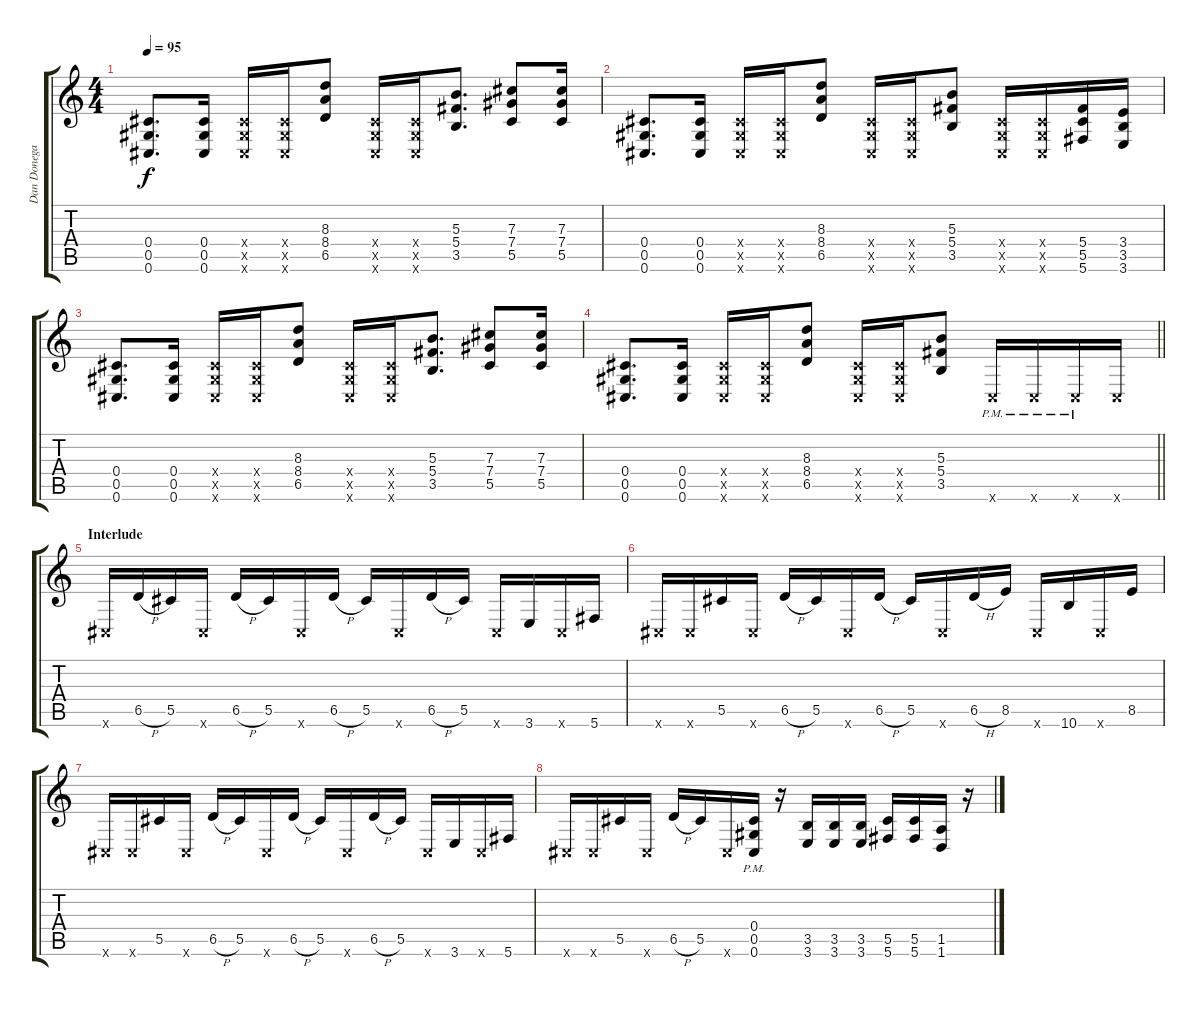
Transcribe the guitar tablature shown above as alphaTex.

\track ("Dan Donegan" "Dan Donega") {instrument distortionguitar}
\staff {score tabs}
\tuning (Eb4 Bb3 Gb3 Db3 Ab2 Db2) {hide}
\ts (4 4)
\tempo 95
\clef g2
\ks c
(0.4 0.5 0.6).8{d dy f} (0.4 0.5 0.6).16 (0.4{x} 0.5{x} 0.6{x}).16 (0.4{x} 0.5{x} 0.6{x}).16 (8.3 8.4 6.5).8 (0.4{x} 0.5{x} 0.6{x}).16 (0.4{x} 0.5{x} 0.6{x}).16 (5.3 5.4 3.5).8{d} (7.3 7.4 5.5).8 (7.3 7.4 5.5).16 |
(0.4 0.5 0.6).8{d} (0.4 0.5 0.6).16 (0.4{x} 0.5{x} 0.6{x}).16 (0.4{x} 0.5{x} 0.6{x}).16 (8.3 8.4 6.5).8 (0.4{x} 0.5{x} 0.6{x}).16 (0.4{x} 0.5{x} 0.6{x}).16 (5.3 5.4 3.5).8 (0.4{x} 0.5{x} 0.6{x}).16 (0.4{x} 0.5{x} 0.6{x}).16 (5.4 5.5 5.6).16 (3.4 3.5 3.6).16 |
(0.4 0.5 0.6).8{d} (0.4 0.5 0.6).16 (0.4{x} 0.5{x} 0.6{x}).16 (0.4{x} 0.5{x} 0.6{x}).16 (8.3 8.4 6.5).8 (0.4{x} 0.5{x} 0.6{x}).16 (0.4{x} 0.5{x} 0.6{x}).16 (5.3 5.4 3.5).8{d} (7.3 7.4 5.5).8 (7.3 7.4 5.5).16 |
\barLineRight lightlight
(0.4 0.5 0.6).8{d} (0.4 0.5 0.6).16 (0.4{x} 0.5{x} 0.6{x}).16 (0.4{x} 0.5{x} 0.6{x}).16 (8.3 8.4 6.5).8 (0.4{x} 0.5{x} 0.6{x}).16 (0.4{x} 0.5{x} 0.6{x}).16 (5.3 5.4 3.5).8 0.6{pm x}.16 0.6{pm x}.16 0.6{pm x}.16 0.6{x}.16 |
\section ("" "Interlude")
0.6{x}.16 6.5{h}.16 5.5.16 0.6{x}.16 6.5{h}.16 5.5.16 0.6{x}.16 6.5{h}.16 5.5.16 0.6{x}.16 6.5{h}.16 5.5.16 0.6{x}.16 3.6.16 0.6{x}.16 5.6.16 |
0.6{x}.16 0.6{x}.16 5.5.16 0.6{x}.16 6.5{h}.16 5.5.16 0.6{x}.16 6.5{h}.16 5.5.16 0.6{x}.16 6.5{h}.16 8.5.16 0.6{x}.16 10.6.16 0.6{x}.16 8.5.16 |
0.6{x}.16 0.6{x}.16 5.5.16 0.6{x}.16 6.5{h}.16 5.5.16 0.6{x}.16 6.5{h}.16 5.5.16 0.6{x}.16 6.5{h}.16 5.5.16 0.6{x}.16 3.6.16 0.6{x}.16 5.6.16 |
0.6{x}.16 0.6{x}.16 5.5.16 0.6{x}.16 6.5{h}.16 5.5.16 0.6{x}.16 (0.4{pm} 0.5 0.6).16 r.16 (3.5 3.6).16 (3.5 3.6).16 (3.5 3.6).16 (5.5 5.6).16 (5.5 5.6).16 (1.5 1.6).16 r.16
